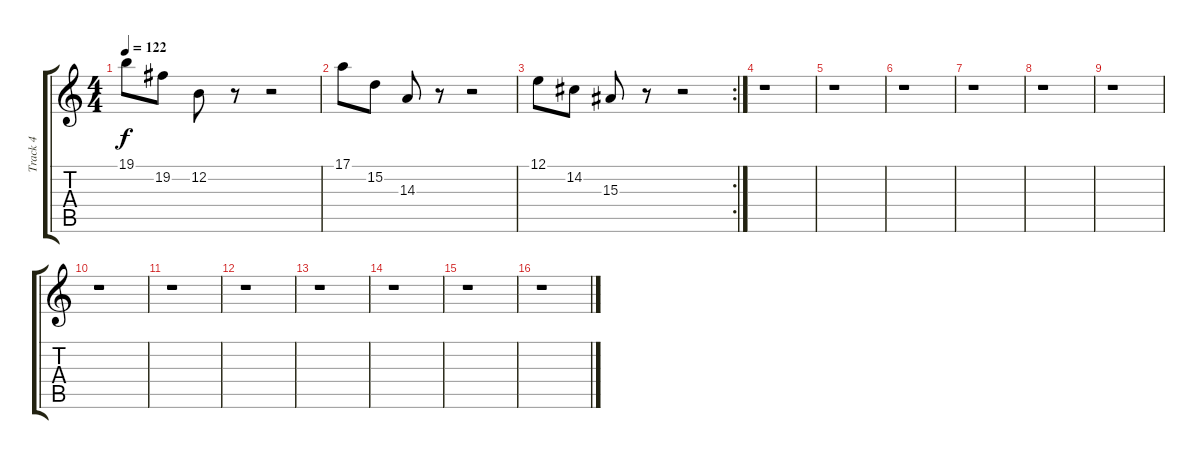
\track ("Track 4" "Track 4") {instrument musicbox}
\staff {score tabs}
\tuning (E4 B3 G3 D3 A2 E2) {hide}
\ts (4 4)
\tempo 122
\clef g2
\ks c
19.1.8{dy f} 19.2.8 12.2.8 r.8 r.2 |
17.1.8 15.2.8 14.3.8 r.8 r.2 |
\rc 2
12.1.8 14.2.8 15.3.8 r.8 r.2 |
r.1 |
r.1 |
r.1 |
r.1 |
r.1 |
r.1 |
r.1 |
r.1 |
r.1 |
r.1 |
r.1 |
r.1 |
r.1
